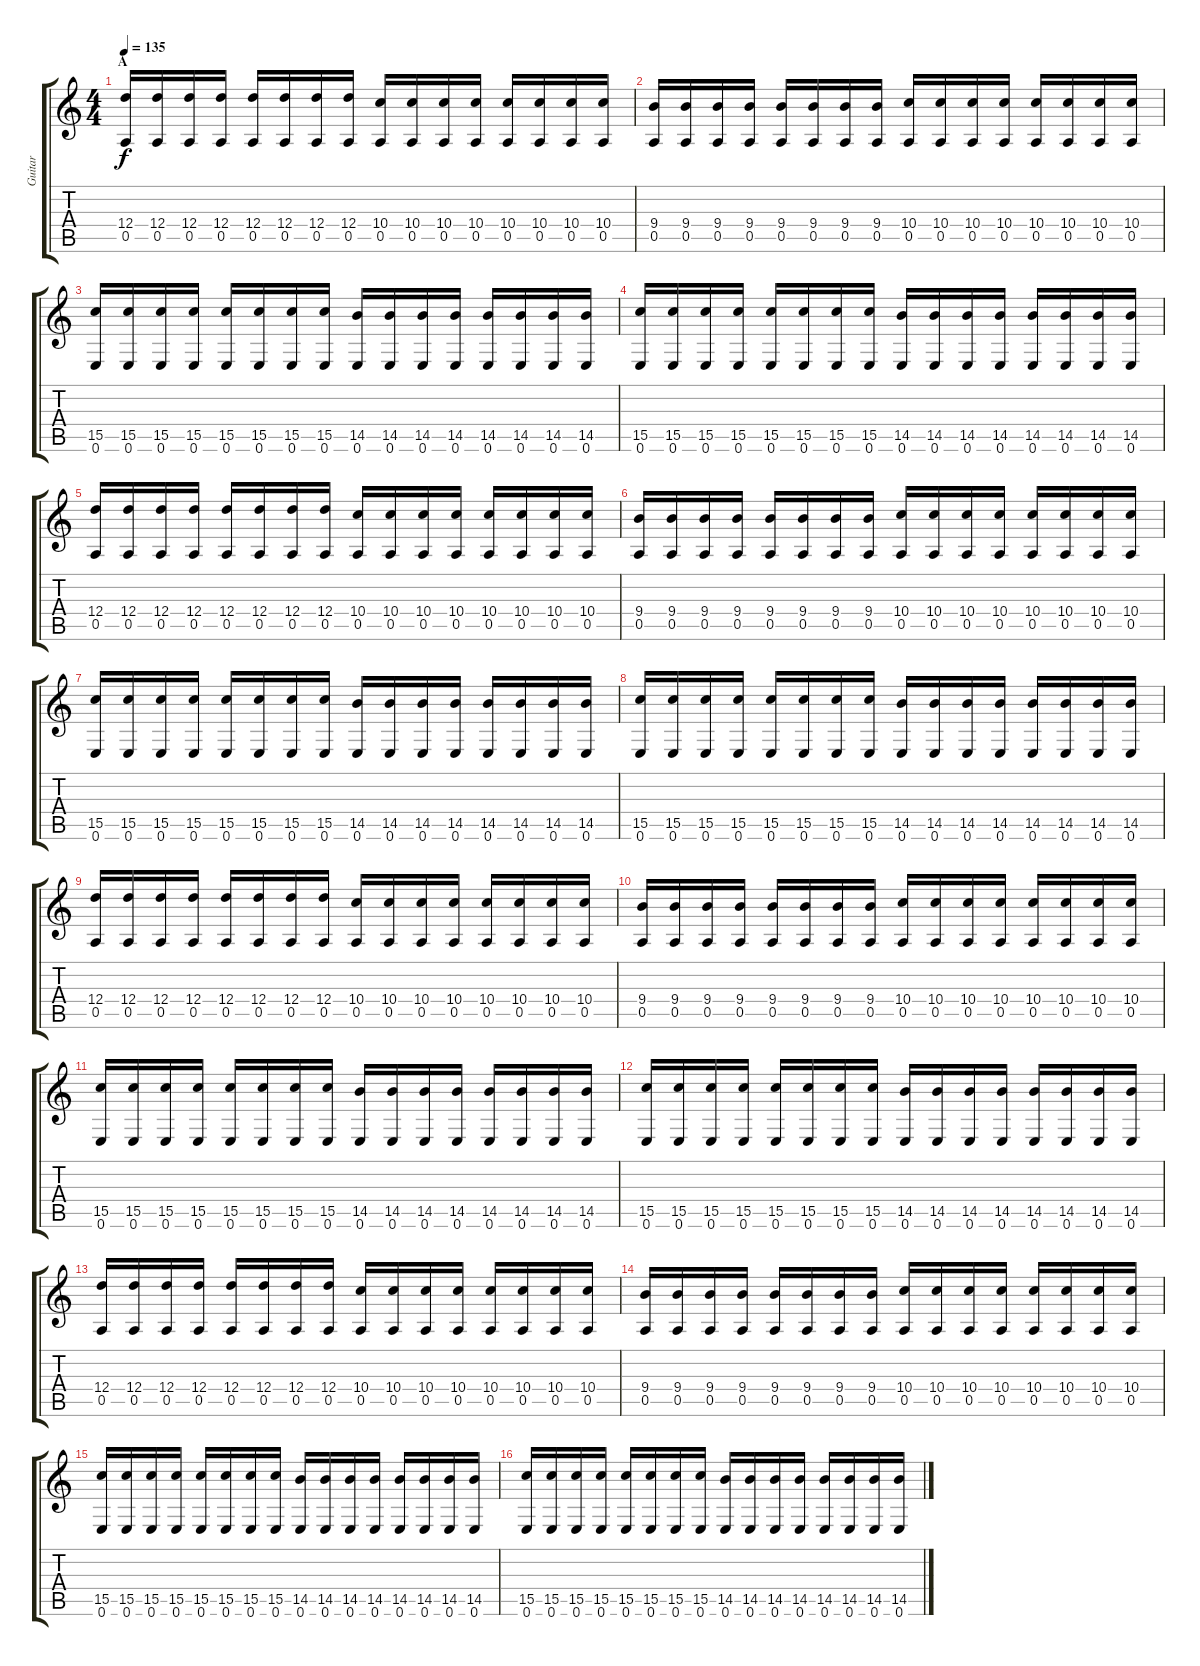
\track ("Guitar" "Guitar") {instrument distortionguitar}
\staff {score tabs}
\tuning (E4 B3 G3 D3 A2 E2) {hide}
\ts (4 4)
\section ("" "A")
\tempo 135
\clef g2
\ks c
(12.4 0.5).16{dy f instrument distortionguitar} (12.4 0.5).16 (12.4 0.5).16 (12.4 0.5).16 (12.4 0.5).16 (12.4 0.5).16 (12.4 0.5).16 (12.4 0.5).16 (10.4 0.5).16 (10.4 0.5).16 (10.4 0.5).16 (10.4 0.5).16 (10.4 0.5).16 (10.4 0.5).16 (10.4 0.5).16 (10.4 0.5).16 |
(9.4 0.5).16 (9.4 0.5).16 (9.4 0.5).16 (9.4 0.5).16 (9.4 0.5).16 (9.4 0.5).16 (9.4 0.5).16 (9.4 0.5).16 (10.4 0.5).16 (10.4 0.5).16 (10.4 0.5).16 (10.4 0.5).16 (10.4 0.5).16 (10.4 0.5).16 (10.4 0.5).16 (10.4 0.5).16 |
(15.5 0.6).16 (15.5 0.6).16 (15.5 0.6).16 (15.5 0.6).16 (15.5 0.6).16 (15.5 0.6).16 (15.5 0.6).16 (15.5 0.6).16 (14.5 0.6).16 (14.5 0.6).16 (14.5 0.6).16 (14.5 0.6).16 (14.5 0.6).16 (14.5 0.6).16 (14.5 0.6).16 (14.5 0.6).16 |
(15.5 0.6).16 (15.5 0.6).16 (15.5 0.6).16 (15.5 0.6).16 (15.5 0.6).16 (15.5 0.6).16 (15.5 0.6).16 (15.5 0.6).16 (14.5 0.6).16 (14.5 0.6).16 (14.5 0.6).16 (14.5 0.6).16 (14.5 0.6).16 (14.5 0.6).16 (14.5 0.6).16 (14.5 0.6).16 |
(12.4 0.5).16 (12.4 0.5).16 (12.4 0.5).16 (12.4 0.5).16 (12.4 0.5).16 (12.4 0.5).16 (12.4 0.5).16 (12.4 0.5).16 (10.4 0.5).16 (10.4 0.5).16 (10.4 0.5).16 (10.4 0.5).16 (10.4 0.5).16 (10.4 0.5).16 (10.4 0.5).16 (10.4 0.5).16 |
(9.4 0.5).16 (9.4 0.5).16 (9.4 0.5).16 (9.4 0.5).16 (9.4 0.5).16 (9.4 0.5).16 (9.4 0.5).16 (9.4 0.5).16 (10.4 0.5).16 (10.4 0.5).16 (10.4 0.5).16 (10.4 0.5).16 (10.4 0.5).16 (10.4 0.5).16 (10.4 0.5).16 (10.4 0.5).16 |
(15.5 0.6).16 (15.5 0.6).16 (15.5 0.6).16 (15.5 0.6).16 (15.5 0.6).16 (15.5 0.6).16 (15.5 0.6).16 (15.5 0.6).16 (14.5 0.6).16 (14.5 0.6).16 (14.5 0.6).16 (14.5 0.6).16 (14.5 0.6).16 (14.5 0.6).16 (14.5 0.6).16 (14.5 0.6).16 |
(15.5 0.6).16 (15.5 0.6).16 (15.5 0.6).16 (15.5 0.6).16 (15.5 0.6).16 (15.5 0.6).16 (15.5 0.6).16 (15.5 0.6).16 (14.5 0.6).16 (14.5 0.6).16 (14.5 0.6).16 (14.5 0.6).16 (14.5 0.6).16 (14.5 0.6).16 (14.5 0.6).16 (14.5 0.6).16 |
(12.4 0.5).16 (12.4 0.5).16 (12.4 0.5).16 (12.4 0.5).16 (12.4 0.5).16 (12.4 0.5).16 (12.4 0.5).16 (12.4 0.5).16 (10.4 0.5).16 (10.4 0.5).16 (10.4 0.5).16 (10.4 0.5).16 (10.4 0.5).16 (10.4 0.5).16 (10.4 0.5).16 (10.4 0.5).16 |
(9.4 0.5).16 (9.4 0.5).16 (9.4 0.5).16 (9.4 0.5).16 (9.4 0.5).16 (9.4 0.5).16 (9.4 0.5).16 (9.4 0.5).16 (10.4 0.5).16 (10.4 0.5).16 (10.4 0.5).16 (10.4 0.5).16 (10.4 0.5).16 (10.4 0.5).16 (10.4 0.5).16 (10.4 0.5).16 |
(15.5 0.6).16 (15.5 0.6).16 (15.5 0.6).16 (15.5 0.6).16 (15.5 0.6).16 (15.5 0.6).16 (15.5 0.6).16 (15.5 0.6).16 (14.5 0.6).16 (14.5 0.6).16 (14.5 0.6).16 (14.5 0.6).16 (14.5 0.6).16 (14.5 0.6).16 (14.5 0.6).16 (14.5 0.6).16 |
(15.5 0.6).16 (15.5 0.6).16 (15.5 0.6).16 (15.5 0.6).16 (15.5 0.6).16 (15.5 0.6).16 (15.5 0.6).16 (15.5 0.6).16 (14.5 0.6).16 (14.5 0.6).16 (14.5 0.6).16 (14.5 0.6).16 (14.5 0.6).16 (14.5 0.6).16 (14.5 0.6).16 (14.5 0.6).16 |
(12.4 0.5).16 (12.4 0.5).16 (12.4 0.5).16 (12.4 0.5).16 (12.4 0.5).16 (12.4 0.5).16 (12.4 0.5).16 (12.4 0.5).16 (10.4 0.5).16 (10.4 0.5).16 (10.4 0.5).16 (10.4 0.5).16 (10.4 0.5).16 (10.4 0.5).16 (10.4 0.5).16 (10.4 0.5).16 |
(9.4 0.5).16 (9.4 0.5).16 (9.4 0.5).16 (9.4 0.5).16 (9.4 0.5).16 (9.4 0.5).16 (9.4 0.5).16 (9.4 0.5).16 (10.4 0.5).16 (10.4 0.5).16 (10.4 0.5).16 (10.4 0.5).16 (10.4 0.5).16 (10.4 0.5).16 (10.4 0.5).16 (10.4 0.5).16 |
(15.5 0.6).16 (15.5 0.6).16 (15.5 0.6).16 (15.5 0.6).16 (15.5 0.6).16 (15.5 0.6).16 (15.5 0.6).16 (15.5 0.6).16 (14.5 0.6).16 (14.5 0.6).16 (14.5 0.6).16 (14.5 0.6).16 (14.5 0.6).16 (14.5 0.6).16 (14.5 0.6).16 (14.5 0.6).16 |
(15.5 0.6).16 (15.5 0.6).16 (15.5 0.6).16 (15.5 0.6).16 (15.5 0.6).16 (15.5 0.6).16 (15.5 0.6).16 (15.5 0.6).16 (14.5 0.6).16 (14.5 0.6).16 (14.5 0.6).16 (14.5 0.6).16 (14.5 0.6).16 (14.5 0.6).16 (14.5 0.6).16 (14.5 0.6).16
